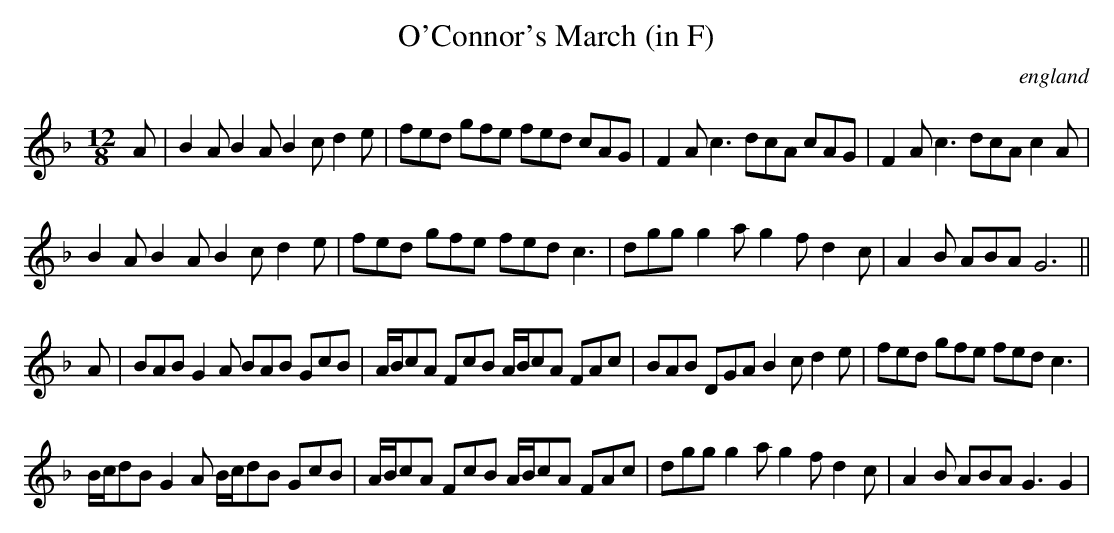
X:1
T:O'Connor's March (in F)
O:england
M:12/8
L:1/8
K:F
A|B2A B2A B2c d2e|fed gfe fed cAG|F2A c3 dcA cAG|F2A c3 dcA c2A|
B2A B2A B2c d2e|fed gfe fed c3|dgg g2a g2f d2c|A2B ABA G6||
A|BAB G2A BAB GcB|A/B/cA FcB A/B/cA FAc|BAB DGA B2c d2e|fed gfe fed c3|
B/c/dB G2A B/c/dB GcB|A/B/cA FcB A/B/cA FAc|dgg g2a g2f d2c|A2B ABA G3 G2|
